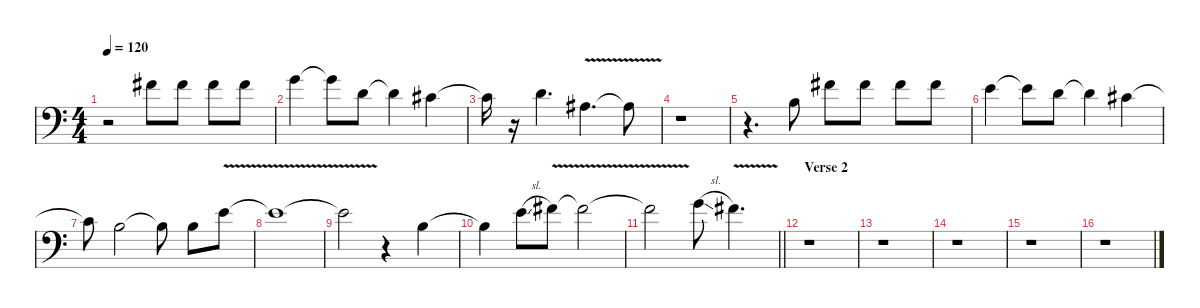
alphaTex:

\defaultSystemsLayout 4
\hideDynamics
\bracketExtendMode nobrackets
\singleTrackTrackNamePolicy hidden
\multiTrackTrackNamePolicy hidden
\firstSystemTrackNameMode fullname
\firstSystemTrackNameOrientation horizontal
\otherSystemsTrackNameOrientation horizontal
\track ("Devin" "tbn.") {instrument trombone}
\staff {score}
\tuning (E4 B3 G3 D3 A2 E2)
\ts (4 4)
\tempo 120
\clef f4
\ks c
r.2{dy f beam Down} 7.2{acc #}.8{beam Down} 7.2{acc #}.8{beam Down} 7.2{acc #}.8{beam Down} 7.2{acc #}.8{beam Down} |
8.2.4{beam Down} 8.2{t}.8{beam Down} 7.3.8{beam Down} 7.3{t}.4{beam Down} 6.3{acc #}.4{beam Down} |
6.3{t acc #}.16{beam Down} r.16{beam Down} 7.3.4{d beam Down} 8.4{v acc #}.4{d beam Down} 8.4{v t acc #}.8{beam Down} |
r.1{beam Down} |
r.4{d beam Down} 0.2.8{beam Down} 7.2{acc #}.8{beam Down} 7.2{acc #}.8{beam Down} 7.2{acc #}.8{beam Down} 7.2{acc #}.8{beam Down} |
5.2.4{beam Down} 5.2{t}.8{beam Down} 3.2.8{beam Down} 3.2{t}.4{beam Down} 2.2{acc #}.4{beam Down} |
2.2{t acc #}.8{beam Down} 4.3.2{beam Down} 4.3{t}.8{beam Down} 4.3.8{beam Down} 5.2{v}.8{beam Down} |
5.2{v t}.1{beam Down} |
5.2{v t}.2{beam Down} r.4{beam Down} 4.3.4{beam Down} |
4.3{t}.4{beam Down} 5.2{sl}.8{beam Down} 7.2{v acc #}.8{beam Down} 7.2{v t acc #}.2{beam Down} |
\barLineRight lightlight
7.2{v t acc #}.2{beam Down} 8.2{sl}.8{beam Down} 7.2{v acc #}.4{d beam Down} |
\section ("" "Verse 2")
r.1{beam Down} |
r.1{beam Down} |
r.1{beam Down} |
r.1{beam Down} |
r.1{beam Down}
